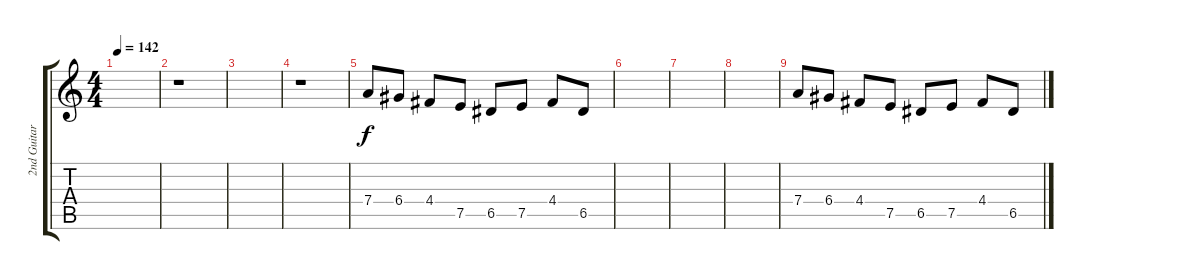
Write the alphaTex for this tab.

\track ("2nd Guitar" "2nd Guitar") {instrument distortionguitar}
\staff {score tabs}
\tuning (E4 B3 G3 D3 A2 E2) {hide}
\ts (4 4)
\tempo 142
\clef g2
\ks c
|
r.1 |
|
r.1 |
7.4.8 6.4.8 4.4.8 7.5.8 6.5.8 7.5.8 4.4.8 6.5.8 |
|
|
|
7.4.8 6.4.8 4.4.8 7.5.8 6.5.8 7.5.8 4.4.8 6.5.8
